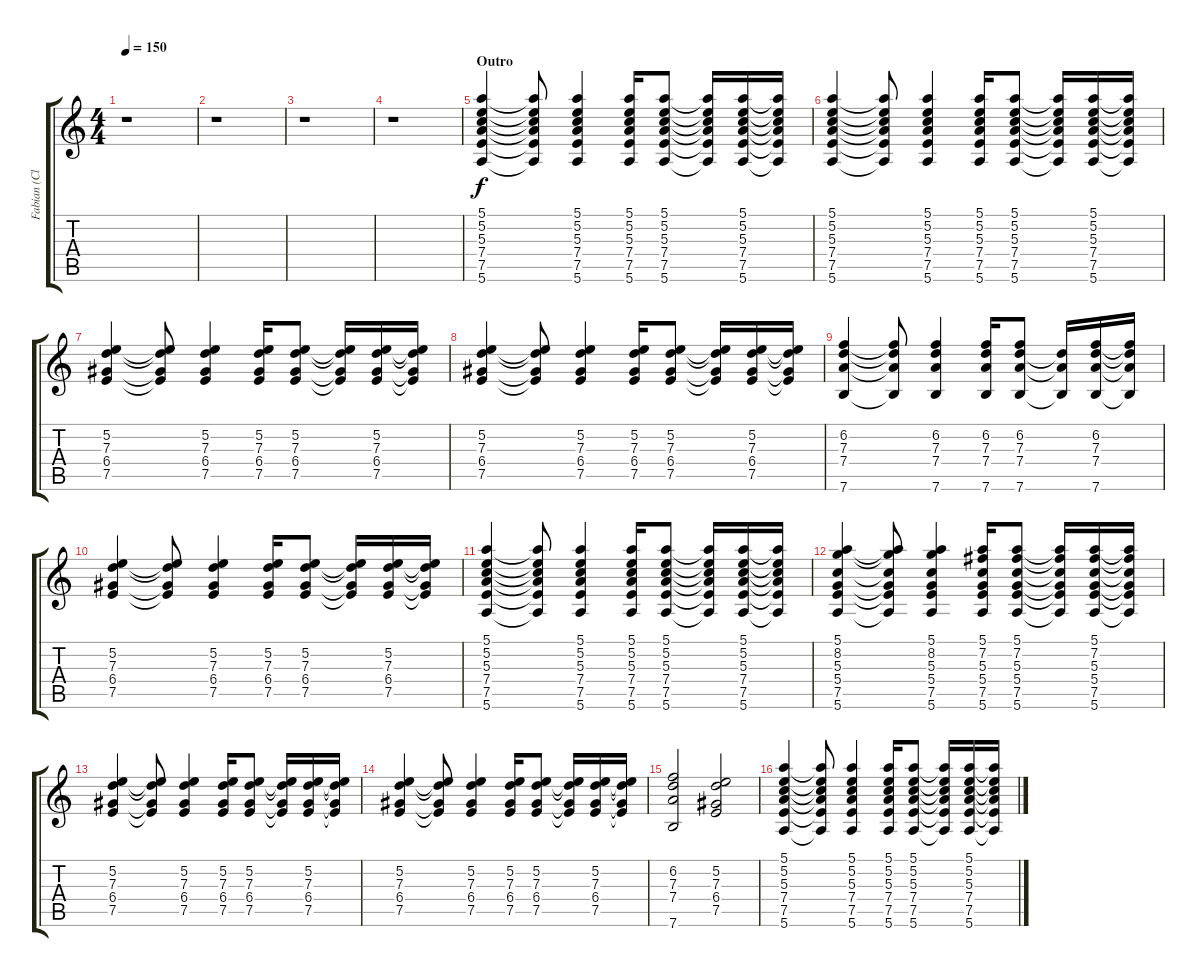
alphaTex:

\track ("Fabian (Clean)" "Fabian (Cl") {instrument electricguitarclean}
\staff {score tabs}
\tuning (E4 B3 G3 D3 A2 E2) {hide}
\ts (4 4)
\tempo 150
\clef g2
\ks c
r.1{dy f} |
r.1 |
r.1 |
r.1 |
\section ("" "Outro")
(5.1 5.2 5.3 7.4 7.5 5.6).4 (5.1{t} 5.2{t} 5.3{t} 7.4{t} 7.5{t} 5.6{t}).8 (5.1 5.2 5.3 7.4 7.5 5.6).4 (5.1 5.2 5.3 7.4 7.5 5.6).16 (5.1 5.2 5.3 7.4 7.5 5.6).8 (5.1{t} 5.2{t} 5.3{t} 7.4{t} 7.5{t} 5.6{t}).16 (5.1 5.2 5.3 7.4 7.5 5.6).16 (5.1{t} 5.2{t} 5.3{t} 7.4{t} 7.5{t} 5.6{t}).16 |
(5.1 5.2 5.3 7.4 7.5 5.6).4 (5.1{t} 5.2{t} 5.3{t} 7.4{t} 7.5{t} 5.6{t}).8 (5.1 5.2 5.3 7.4 7.5 5.6).4 (5.1 5.2 5.3 7.4 7.5 5.6).16 (5.1 5.2 5.3 7.4 7.5 5.6).8 (5.1{t} 5.2{t} 5.3{t} 7.4{t} 7.5{t} 5.6{t}).16 (5.1 5.2 5.3 7.4 7.5 5.6).16 (5.1{t} 5.2{t} 5.3{t} 7.4{t} 7.5{t} 5.6{t}).16 |
(5.2 7.3 6.4 7.5).4 (5.2{t} 7.3{t} 6.4{t} 7.5{t}).8 (5.2 7.3 6.4 7.5).4 (5.2 7.3 6.4 7.5).16 (5.2 7.3 6.4 7.5).8 (5.2{t} 7.3{t} 6.4{t} 7.5{t}).16 (5.2 7.3 6.4 7.5).16 (5.2{t} 7.3{t} 6.4{t} 7.5{t}).16 |
(5.2 7.3 6.4 7.5).4 (5.2{t} 7.3{t} 6.4{t} 7.5{t}).8 (5.2 7.3 6.4 7.5).4 (5.2 7.3 6.4 7.5).16 (5.2 7.3 6.4 7.5).8 (5.2{t} 7.3{t} 6.4{t} 7.5{t}).16 (5.2 7.3 6.4 7.5).16 (5.2{t} 7.3{t} 6.4{t} 7.5{t}).16 |
(6.2 7.3 7.4 7.6).4 (6.2{t} 7.3{t} 7.4{t} 7.6{t}).8 (6.2 7.3 7.4 7.6).4 (6.2 7.3 7.4 7.6).16 (6.2 7.3 7.4 7.6).8 (7.3{t} 7.4{t} 7.6{t}).16 (6.2 7.3 7.4 7.6).16 (6.2{t} 7.3{t} 7.4{t} 7.6{t}).16 |
(5.2 7.3 6.4 7.5).4 (5.2{t} 7.3{t} 6.4{t} 7.5{t}).8 (5.2 7.3 6.4 7.5).4 (5.2 7.3 6.4 7.5).16 (5.2 7.3 6.4 7.5).8 (5.2{t} 7.3{t} 6.4{t} 7.5{t}).16 (5.2 7.3 6.4 7.5).16 (5.2{t} 7.3{t} 6.4{t} 7.5{t}).16 |
(5.1 5.2 5.3 7.4 7.5 5.6).4 (5.1{t} 5.2{t} 5.3{t} 7.4{t} 7.5{t} 5.6{t}).8 (5.1 5.2 5.3 7.4 7.5 5.6).4 (5.1 5.2 5.3 7.4 7.5 5.6).16 (5.1 5.2 5.3 7.4 7.5 5.6).8 (5.1{t} 5.2{t} 5.3{t} 7.4{t} 7.5{t} 5.6{t}).16 (5.1 5.2 5.3 7.4 7.5 5.6).16 (5.1{t} 5.2{t} 5.3{t} 7.4{t} 7.5{t} 5.6{t}).16 |
(5.1 8.2 5.3 5.4 7.5 5.6).4 (5.1{t} 8.2{t} 5.3{t} 5.4{t} 7.5{t} 5.6{t}).8 (5.1 8.2 5.3 5.4 7.5 5.6).4 (5.1 7.2 5.3 5.4 7.5 5.6).16 (5.1 7.2 5.3 5.4 7.5 5.6).8 (5.1{t} 7.2{t} 5.3{t} 5.4{t} 7.5{t} 5.6{t}).16 (5.1 7.2 5.3 5.4 7.5 5.6).16 (5.1{t} 7.2{t} 5.3{t} 5.4{t} 7.5{t} 5.6{t}).16 |
(5.2 7.3 6.4 7.5).4 (5.2{t} 7.3{t} 6.4{t} 7.5{t}).8 (5.2 7.3 6.4 7.5).4 (5.2 7.3 6.4 7.5).16 (5.2 7.3 6.4 7.5).8 (5.2{t} 7.3{t} 6.4{t} 7.5{t}).16 (5.2 7.3 6.4 7.5).16 (5.2{t} 7.3{t} 6.4{t} 7.5{t}).16 |
(5.2 7.3 6.4 7.5).4 (5.2{t} 7.3{t} 6.4{t} 7.5{t}).8 (5.2 7.3 6.4 7.5).4 (5.2 7.3 6.4 7.5).16 (5.2 7.3 6.4 7.5).8 (5.2{t} 7.3{t} 6.4{t} 7.5{t}).16 (5.2 7.3 6.4 7.5).16 (5.2{t} 7.3{t} 6.4{t} 7.5{t}).16 |
(6.2 7.3 7.4 7.6).2 (5.2 7.3 6.4 7.5).2 |
(5.1 5.2 5.3 7.4 7.5 5.6).4 (5.1{t} 5.2{t} 5.3{t} 7.4{t} 7.5{t} 5.6{t}).8 (5.1 5.2 5.3 7.4 7.5 5.6).4 (5.1 5.2 5.3 7.4 7.5 5.6).16 (5.1 5.2 5.3 7.4 7.5 5.6).8 (5.1{t} 5.2{t} 5.3{t} 7.4{t} 7.5{t} 5.6{t}).16 (5.1 5.2 5.3 7.4 7.5 5.6).16 (5.1{t} 5.2{t} 5.3{t} 7.4{t} 7.5{t} 5.6{t}).16
